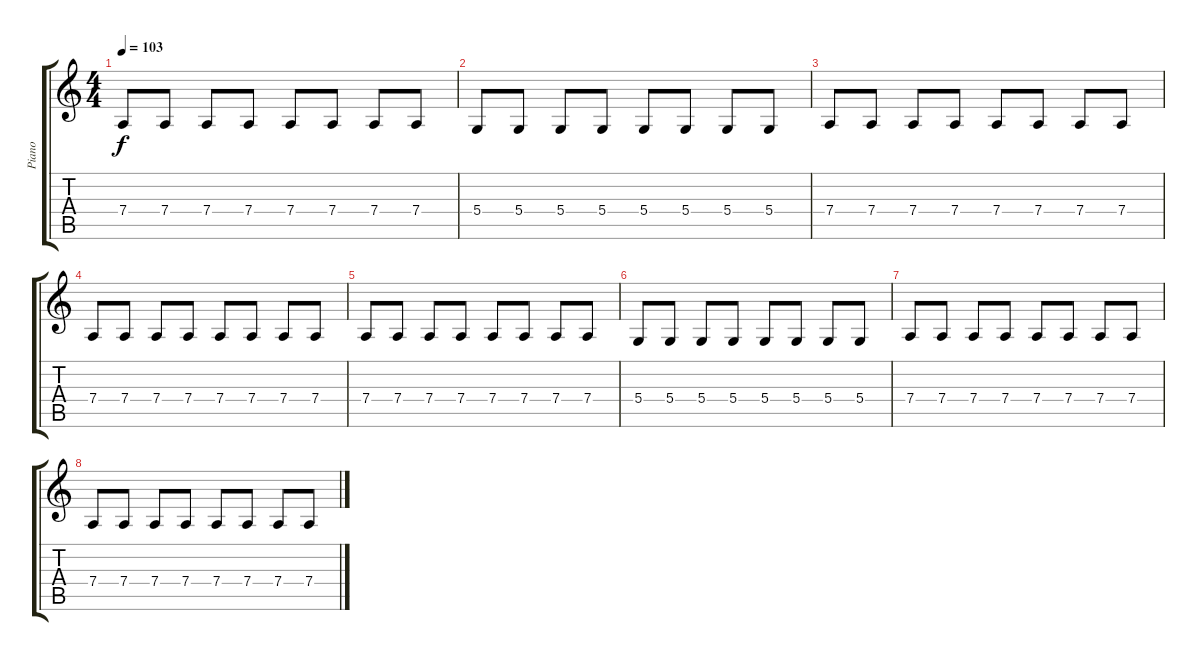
\track ("Piano" "Piano") {instrument acousticgrandpiano}
\staff {score tabs}
\tuning (E4 B3 G3 D3 A2 E2) {hide}
\ts (4 4)
\tempo 103
\clef g2
\ks c
7.4.8{dy f} 7.4.8 7.4.8 7.4.8 7.4.8 7.4.8 7.4.8 7.4.8 |
5.4.8 5.4.8 5.4.8 5.4.8 5.4.8 5.4.8 5.4.8 5.4.8 |
7.4.8 7.4.8 7.4.8 7.4.8 7.4.8 7.4.8 7.4.8 7.4.8 |
7.4.8 7.4.8 7.4.8 7.4.8 7.4.8 7.4.8 7.4.8 7.4.8 |
7.4.8 7.4.8 7.4.8 7.4.8 7.4.8 7.4.8 7.4.8 7.4.8 |
5.4.8 5.4.8 5.4.8 5.4.8 5.4.8 5.4.8 5.4.8 5.4.8 |
7.4.8 7.4.8 7.4.8 7.4.8 7.4.8 7.4.8 7.4.8 7.4.8 |
7.4.8 7.4.8 7.4.8 7.4.8 7.4.8 7.4.8 7.4.8 7.4.8
